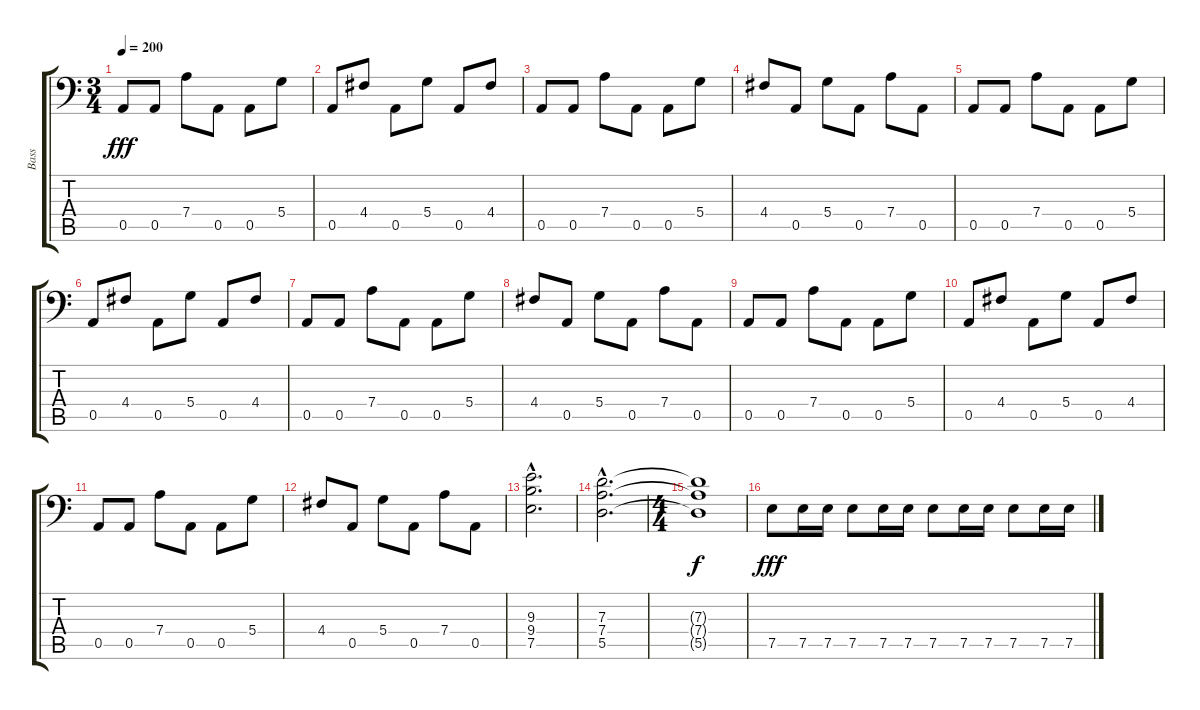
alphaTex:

\track ("Bass" "Bass") {instrument slapbass1}
\staff {score tabs}
\tuning (E3 B2 G2 D2 A1 E1) {hide}
\ts (3 4)
\tempo 200
\clef f4
\ks c
0.5.8{dy fff} 0.5.8 7.4.8 0.5.8 0.5.8 5.4.8 |
0.5.8 4.4.8 0.5.8 5.4.8 0.5.8 4.4.8 |
0.5.8 0.5.8 7.4.8 0.5.8 0.5.8 5.4.8 |
4.4.8 0.5.8 5.4.8 0.5.8 7.4.8 0.5.8 |
0.5.8 0.5.8 7.4.8 0.5.8 0.5.8 5.4.8 |
0.5.8 4.4.8 0.5.8 5.4.8 0.5.8 4.4.8 |
0.5.8 0.5.8 7.4.8 0.5.8 0.5.8 5.4.8 |
4.4.8 0.5.8 5.4.8 0.5.8 7.4.8 0.5.8 |
0.5.8 0.5.8 7.4.8 0.5.8 0.5.8 5.4.8 |
0.5.8 4.4.8 0.5.8 5.4.8 0.5.8 4.4.8 |
0.5.8 0.5.8 7.4.8 0.5.8 0.5.8 5.4.8 |
4.4.8 0.5.8 5.4.8 0.5.8 7.4.8 0.5.8 |
(9.3{hac} 9.4{hac} 7.5{hac}).2{d instrument electricbassfinger} |
(7.3{hac} 7.4{hac} 5.5{hac}).2{d} |
\ts (4 4)
(7.3{t} 7.4{t} 5.5{t}).1{dy f} |
7.5.8{dy fff} 7.5.16 7.5.16 7.5.8 7.5.16 7.5.16 7.5.8 7.5.16 7.5.16 7.5.8 7.5.16 7.5.16
